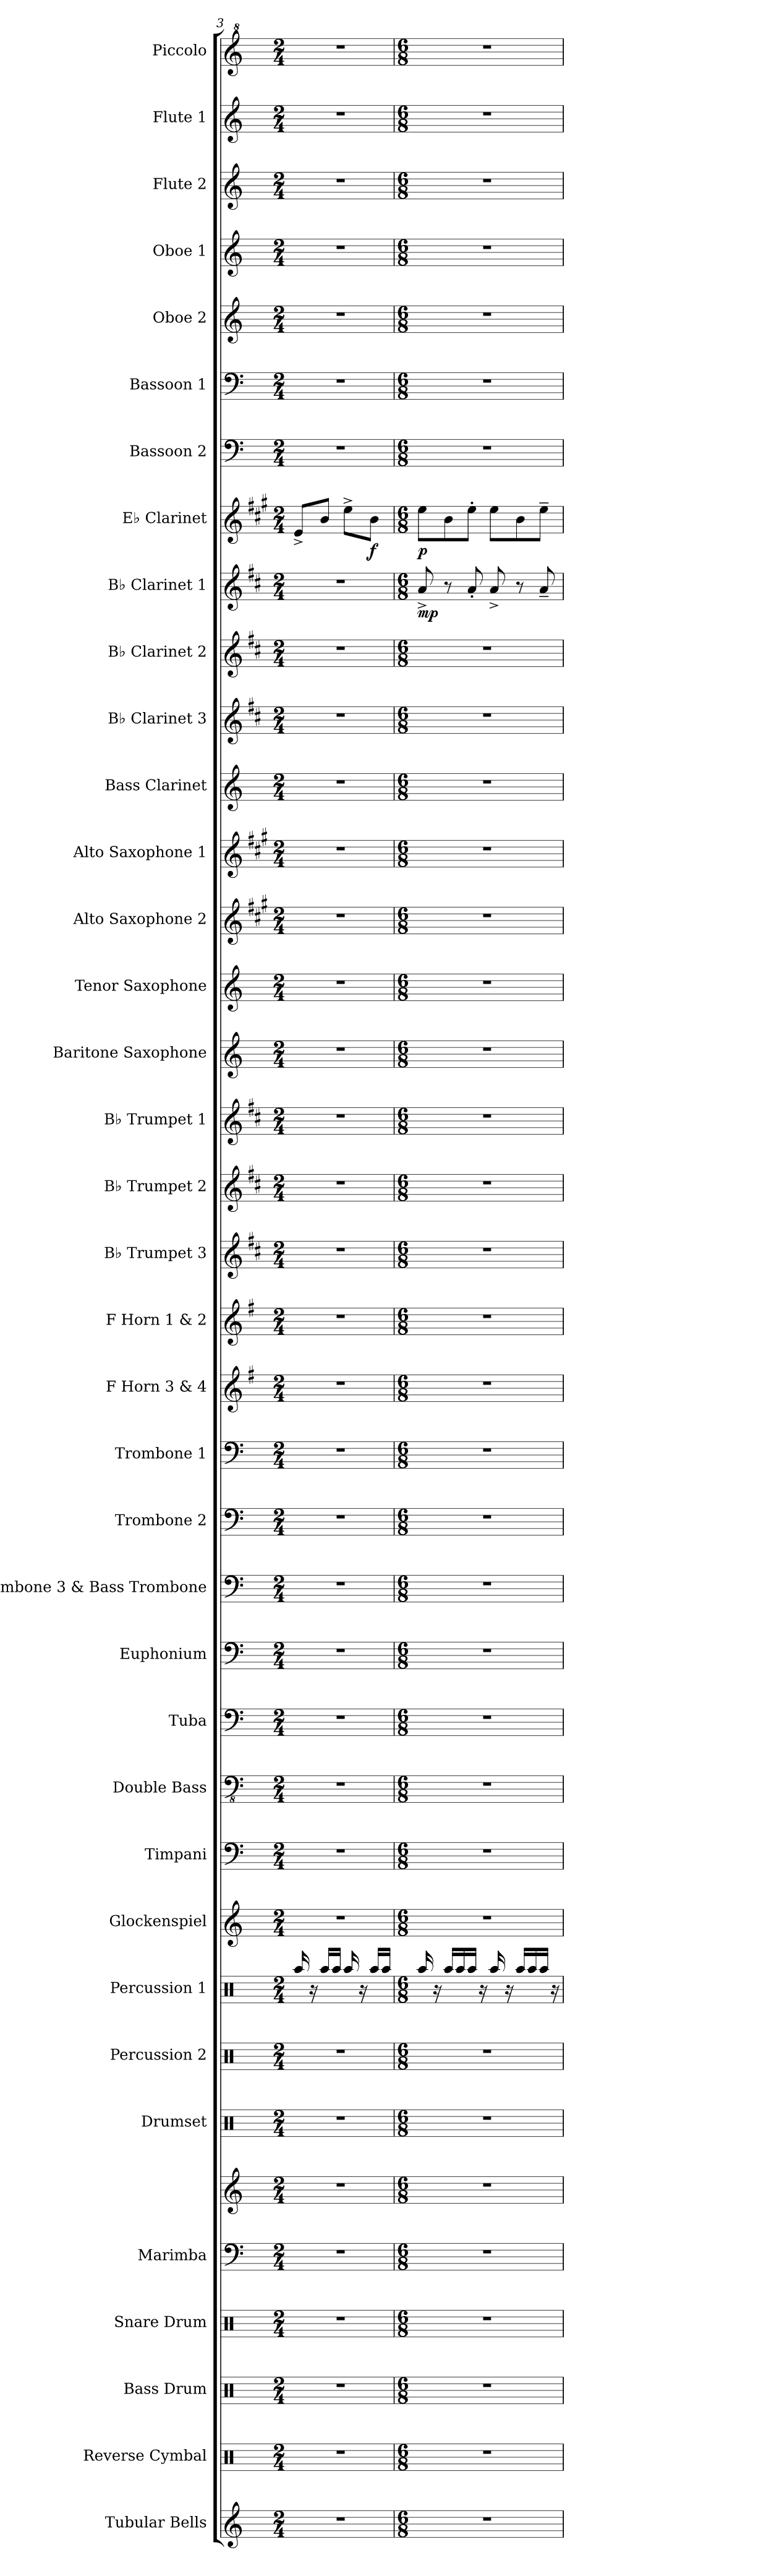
**kern	**kern	**kern	**kern	**kern	**kern	**kern	**kern	**kern	**kern	**kern	**kern	**kern	**kern	**kern	**kern	**kern	**kern	**kern	**kern	**kern	**kern	**kern	**kern	**kern	**kern	**kern	**kern	**kern	**kern	**dynam	**kern	**dynam	**kern	**kern	**kern	**kern	**kern	**kern	**kern
*part37	*part36	*part35	*part34	*part33	*part33	*part32	*part31	*part30	*part29	*part28	*part27	*part26	*part25	*part24	*part23	*part22	*part21	*part20	*part19	*part18	*part17	*part16	*part15	*part14	*part13	*part12	*part11	*part10	*part9	*part9	*part8	*part8	*part7	*part6	*part5	*part4	*part3	*part2	*part1
*staff38	*staff37	*staff36	*staff35	*staff34	*staff33	*staff32	*staff31	*staff30	*staff29	*staff28	*staff27	*staff26	*staff25	*staff24	*staff23	*staff22	*staff21	*staff20	*staff19	*staff18	*staff17	*staff16	*staff15	*staff14	*staff13	*staff12	*staff11	*staff10	*staff9	*staff9	*staff8	*staff8	*staff7	*staff6	*staff5	*staff4	*staff3	*staff2	*staff1
*I"Tubular Bells	*I"Reverse Cymbal	*I"Bass Drum	*I"Snare Drum	*I"Marimba	*	*I"Drumset	*I"Percussion 2	*I"Percussion 1	*I"Glockenspiel	*I"Timpani	*I"Double Bass	*I"Tuba	*I"Euphonium	*I"Trombone 3 &amp; Bass Trombone	*I"Trombone 2	*I"Trombone 1	*I"F Horn 3 &amp; 4	*I"F Horn 1 &amp; 2	*I"B♭ Trumpet 3	*I"B♭ Trumpet 2	*I"B♭ Trumpet 1	*I"Baritone Saxophone	*I"Tenor Saxophone	*I"Alto Saxophone 2	*I"Alto Saxophone 1	*I"Bass Clarinet	*I"B♭ Clarinet 3	*I"B♭ Clarinet 2	*I"B♭ Clarinet 1	*	*I"E♭ Clarinet	*	*I"Bassoon 2	*I"Bassoon 1	*I"Oboe 2	*I"Oboe 1	*I"Flute 2	*I"Flute 1	*I"Piccolo
*I'Tu. Be.	*I'R. Cym.	*I'B. Dr.	*I'Sn. Dr.	*I'Mrm.	*	*I'Drs.	*I'Perc. 2	*I'Perc. 1	*I'Glk.	*I'Timp.	*I'Db.	*I'Tba.	*I'Euph.	*I'Tbn. 3 B. Tbn.	*I'Tbn. 2	*I'Tbn. 1	*I'F Hn. 3 4	*I'F Hn. 1 2	*I'B♭ Tpt. 3	*I'B♭ Tpt. 2	*I'B♭ Tpt. 1	*I'Bar. Sax.	*I'T. Sax.	*I'A. Sax. 2	*I'A. Sax. 1	*I'B. Cl.	*I'B♭ Cl. 3	*I'B♭ Cl. 2	*I'B♭ Cl. 1	*	*I'E♭ Cl.	*	*I'Bsn. 2	*I'Bsn. 1	*I'Ob. 2	*I'Ob. 1	*I'Fl. 2	*I'Fl. 1	*I'Picc.
*clefG2	*clefX	*clefX	*clefX	*clefF4	*clefG2	*clefX	*clefX	*clefX	*clefG2	*clefF4	*clefFv4	*clefF4	*clefF4	*clefF4	*clefF4	*clefF4	*clefG2	*clefG2	*clefG2	*clefG2	*clefG2	*clefG2	*clefG2	*clefG2	*clefG2	*clefG2	*clefG2	*clefG2	*clefG2	*	*clefG2	*	*clefF4	*clefF4	*clefG2	*clefG2	*clefG2	*clefG2	*clefG^2
*	*	*	*	*	*	*	*	*	*ITrd-14c-24	*	*	*	*	*	*	*	*ITrd4c7	*ITrd4c7	*ITrd1c2	*ITrd1c2	*ITrd1c2	*ITrd12c21	*ITrd8c14	*ITrd5c9	*ITrd5c9	*ITrd8c14	*ITrd1c2	*ITrd1c2	*ITrd1c2	*	*ITrd1c2	*	*	*	*	*	*	*	*ITrd-7c-12
*k[]	*k[]	*k[]	*k[]	*k[]	*k[]	*k[]	*k[]	*k[]	*k[]	*k[]	*k[]	*k[]	*k[]	*k[]	*k[]	*k[]	*k[]	*k[]	*k[]	*k[]	*k[]	*k[]	*k[]	*k[]	*k[]	*k[]	*k[]	*k[]	*k[]	*	*k[f#]	*	*k[]	*k[]	*k[]	*k[]	*k[]	*k[]	*k[]
*M2/4	*M2/4	*M2/4	*M2/4	*M2/4	*M2/4	*M2/4	*M2/4	*M2/4	*M2/4	*M2/4	*M2/4	*M2/4	*M2/4	*M2/4	*M2/4	*M2/4	*M2/4	*M2/4	*M2/4	*M2/4	*M2/4	*M2/4	*M2/4	*M2/4	*M2/4	*M2/4	*M2/4	*M2/4	*M2/4	*	*M2/4	*	*M2/4	*M2/4	*M2/4	*M2/4	*M2/4	*M2/4	*M2/4
=3	=3	=3	=3	=3	=3	=3	=3	=3	=3	=3	=3	=3	=3	=3	=3	=3	=3	=3	=3	=3	=3	=3	=3	=3	=3	=3	=3	=3	=3	=3	=3	=3	=3	=3	=3	=3	=3	=3	=3
2r	2r	2r	2r	2r	2r	2r	2r	16Raa/	2r	2r	2r	2r	2r	2r	2r	2r	2r	2r	2r	2r	2r	2r	2r	2r	2r	2r	2r	2r	2r	.	8d^/L	.	2r	2r	2r	2r	2r	2r	2r
.	.	.	.	.	.	.	.	16r	.	.	.	.	.	.	.	.	.	.	.	.	.	.	.	.	.	.	.	.	.	.	.	.	.	.	.	.	.	.	.
.	.	.	.	.	.	.	.	16Raa/LL	.	.	.	.	.	.	.	.	.	.	.	.	.	.	.	.	.	.	.	.	.	.	8a/J	.	.	.	.	.	.	.	.
.	.	.	.	.	.	.	.	16Raa/JJ	.	.	.	.	.	.	.	.	.	.	.	.	.	.	.	.	.	.	.	.	.	.	.	.	.	.	.	.	.	.	.
.	.	.	.	.	.	.	.	16Raa/	.	.	.	.	.	.	.	.	.	.	.	.	.	.	.	.	.	.	.	.	.	.	8dd^\L	.	.	.	.	.	.	.	.
.	.	.	.	.	.	.	.	16r	.	.	.	.	.	.	.	.	.	.	.	.	.	.	.	.	.	.	.	.	.	.	.	.	.	.	.	.	.	.	.
!	!	!	!	!	!	!	!	!	!	!	!	!	!	!	!	!	!	!	!	!	!	!	!	!	!	!	!	!	!	!	!	!LO:DY:b	!	!	!	!	!	!	!
.	.	.	.	.	.	.	.	16Raa/LL	.	.	.	.	.	.	.	.	.	.	.	.	.	.	.	.	.	.	.	.	.	.	8a\J	f	.	.	.	.	.	.	.
.	.	.	.	.	.	.	.	16Raa/JJ	.	.	.	.	.	.	.	.	.	.	.	.	.	.	.	.	.	.	.	.	.	.	.	.	.	.	.	.	.	.	.
=4	=4	=4	=4	=4	=4	=4	=4	=4	=4	=4	=4	=4	=4	=4	=4	=4	=4	=4	=4	=4	=4	=4	=4	=4	=4	=4	=4	=4	=4	=4	=4	=4	=4	=4	=4	=4	=4	=4	=4
*M6/8	*M6/8	*M6/8	*M6/8	*M6/8	*M6/8	*M6/8	*M6/8	*M6/8	*M6/8	*M6/8	*M6/8	*M6/8	*M6/8	*M6/8	*M6/8	*M6/8	*M6/8	*M6/8	*M6/8	*M6/8	*M6/8	*M6/8	*M6/8	*M6/8	*M6/8	*M6/8	*M6/8	*M6/8	*M6/8	*	*M6/8	*	*M6/8	*M6/8	*M6/8	*M6/8	*M6/8	*M6/8	*M6/8
!	!	!	!	!	!	!	!	!	!	!	!	!	!	!	!	!	!	!	!	!	!	!	!	!	!	!	!	!	!	!LO:DY:b	!	!LO:DY:b	!	!	!	!	!	!	!
2.r	2.r	2.r	2.r	2.r	2.r	2.r	2.r	16Raa/	2.r	2.r	2.r	2.r	2.r	2.r	2.r	2.r	2.r	2.r	2.r	2.r	2.r	2.r	2.r	2.r	2.r	2.r	2.r	2.r	8g^/	mp	8dd\L	p	2.r	2.r	2.r	2.r	2.r	2.r	2.r
.	.	.	.	.	.	.	.	16r	.	.	.	.	.	.	.	.	.	.	.	.	.	.	.	.	.	.	.	.	.	.	.	.	.	.	.	.	.	.	.
.	.	.	.	.	.	.	.	16Raa/LL	.	.	.	.	.	.	.	.	.	.	.	.	.	.	.	.	.	.	.	.	8r	.	8a\	.	.	.	.	.	.	.	.
.	.	.	.	.	.	.	.	16Raa/	.	.	.	.	.	.	.	.	.	.	.	.	.	.	.	.	.	.	.	.	.	.	.	.	.	.	.	.	.	.	.
.	.	.	.	.	.	.	.	16Raa/JJ	.	.	.	.	.	.	.	.	.	.	.	.	.	.	.	.	.	.	.	.	8g'/	.	8dd'\J	.	.	.	.	.	.	.	.
.	.	.	.	.	.	.	.	16r	.	.	.	.	.	.	.	.	.	.	.	.	.	.	.	.	.	.	.	.	.	.	.	.	.	.	.	.	.	.	.
.	.	.	.	.	.	.	.	16Raa/	.	.	.	.	.	.	.	.	.	.	.	.	.	.	.	.	.	.	.	.	8g^/	.	8dd\L	.	.	.	.	.	.	.	.
.	.	.	.	.	.	.	.	16r	.	.	.	.	.	.	.	.	.	.	.	.	.	.	.	.	.	.	.	.	.	.	.	.	.	.	.	.	.	.	.
.	.	.	.	.	.	.	.	16Raa/LL	.	.	.	.	.	.	.	.	.	.	.	.	.	.	.	.	.	.	.	.	8r	.	8a\	.	.	.	.	.	.	.	.
.	.	.	.	.	.	.	.	16Raa/	.	.	.	.	.	.	.	.	.	.	.	.	.	.	.	.	.	.	.	.	.	.	.	.	.	.	.	.	.	.	.
.	.	.	.	.	.	.	.	16Raa/JJ	.	.	.	.	.	.	.	.	.	.	.	.	.	.	.	.	.	.	.	.	8g~/	.	8dd~\J	.	.	.	.	.	.	.	.
.	.	.	.	.	.	.	.	16r	.	.	.	.	.	.	.	.	.	.	.	.	.	.	.	.	.	.	.	.	.	.	.	.	.	.	.	.	.	.	.
=	=	=	=	=	=	=	=	=	=	=	=	=	=	=	=	=	=	=	=	=	=	=	=	=	=	=	=	=	=	=	=	=	=	=	=	=	=	=	=
*-	*-	*-	*-	*-	*-	*-	*-	*-	*-	*-	*-	*-	*-	*-	*-	*-	*-	*-	*-	*-	*-	*-	*-	*-	*-	*-	*-	*-	*-	*-	*-	*-	*-	*-	*-	*-	*-	*-	*-
